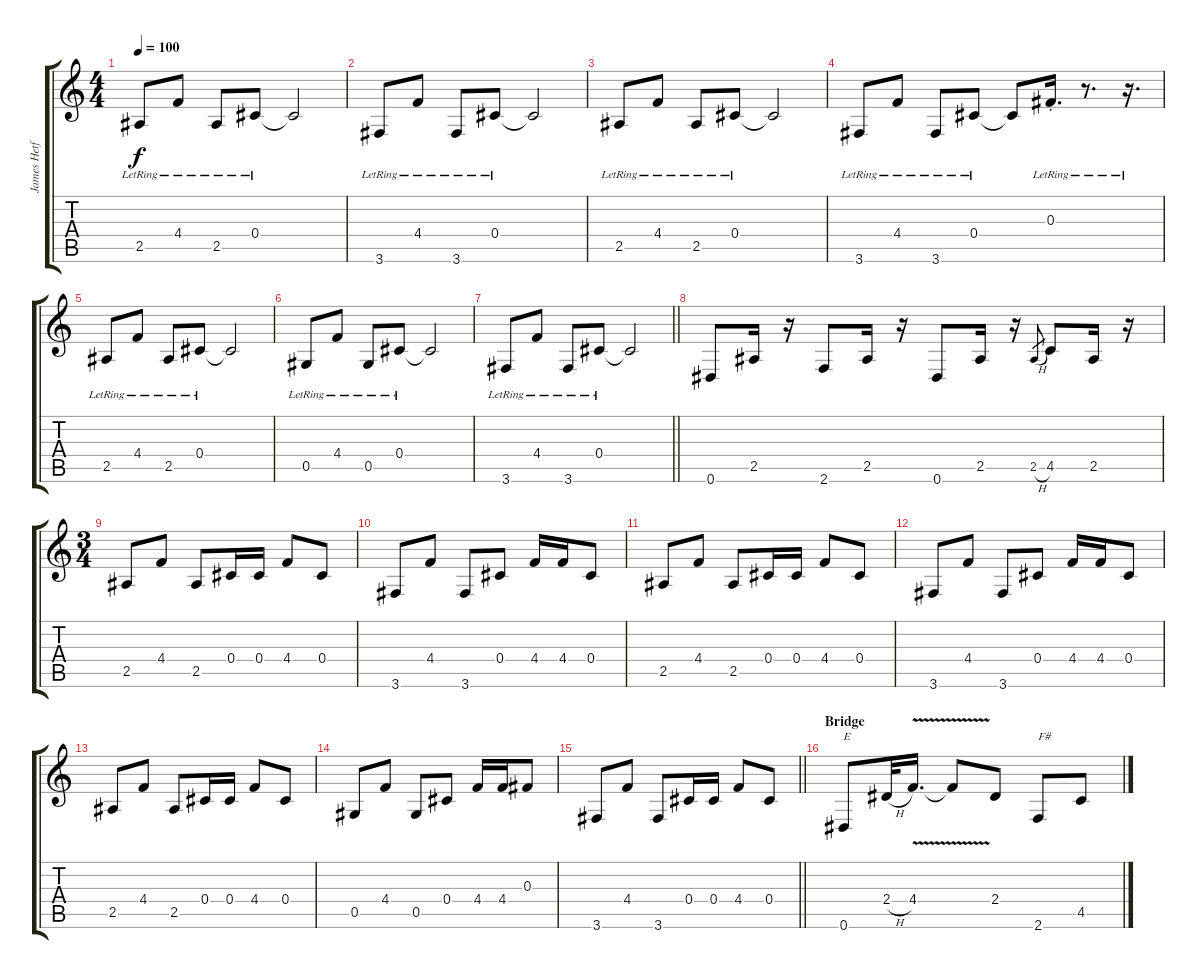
\track ("James Hetfield" "James Hetf") {instrument electricguitarjazz}
\staff {score tabs}
\tuning (Eb4 Bb3 Gb3 Db3 Ab2 Eb2) {hide}
\ts (4 4)
\tempo 100
\clef g2
\ks c
2.5{lr}.8{dy f} 4.4{lr}.8 2.5{lr}.8 0.4{lr}.8 0.4{t}.2 |
3.6{lr}.8 4.4{lr}.8 3.6{lr}.8 0.4{lr}.8 0.4{t}.2 |
2.5{lr}.8 4.4{lr}.8 2.5{lr}.8 0.4{lr}.8 0.4{t}.2 |
3.6{lr}.8 4.4{lr}.8 3.6{lr}.8 0.4{lr}.8 0.4{t}.8 0.3{st lr}.16{d} r.8{d} r.16{d} |
2.5{lr}.8 4.4{lr}.8 2.5{lr}.8 0.4{lr}.8 0.4{t}.2 |
0.5{lr}.8 4.4{lr}.8 0.5{lr}.8 0.4{lr}.8 0.4{t}.2 |
\barLineRight lightlight
3.6{lr}.8 4.4{lr}.8 3.6{lr}.8 0.4{lr}.8 0.4{t}.2 |
0.6.8 2.5.16 r.16 2.6.8 2.5.16 r.16 0.6.8 2.5.16 r.16 2.5{h}.8{gr} 4.5.8 2.5.16 r.16 |
\ts (3 4)
2.5.8 4.4.8 2.5.8 0.4.16 0.4.16 4.4.8 0.4.8 |
3.6.8 4.4.8 3.6.8 0.4.8 4.4.16 4.4.16 0.4.8 |
2.5.8 4.4.8 2.5.8 0.4.16 0.4.16 4.4.8 0.4.8 |
3.6.8 4.4.8 3.6.8 0.4.8 4.4.16 4.4.16 0.4.8 |
2.5.8 4.4.8 2.5.8 0.4.16 0.4.16 4.4.8 0.4.8 |
0.5.8 4.4.8 0.5.8 0.4.8 4.4.16 4.4.16 0.3.8 |
\barLineRight lightlight
3.6.8 4.4.8 3.6.8 0.4.16 0.4.16 4.4.8 0.4.8 |
\section ("" "Bridge")
0.6.8{txt "E"} 2.4{h}.32 4.4{v}.16{d} 4.4{t}.8 2.4.8 2.6.8{txt "F#"} 4.5.8
